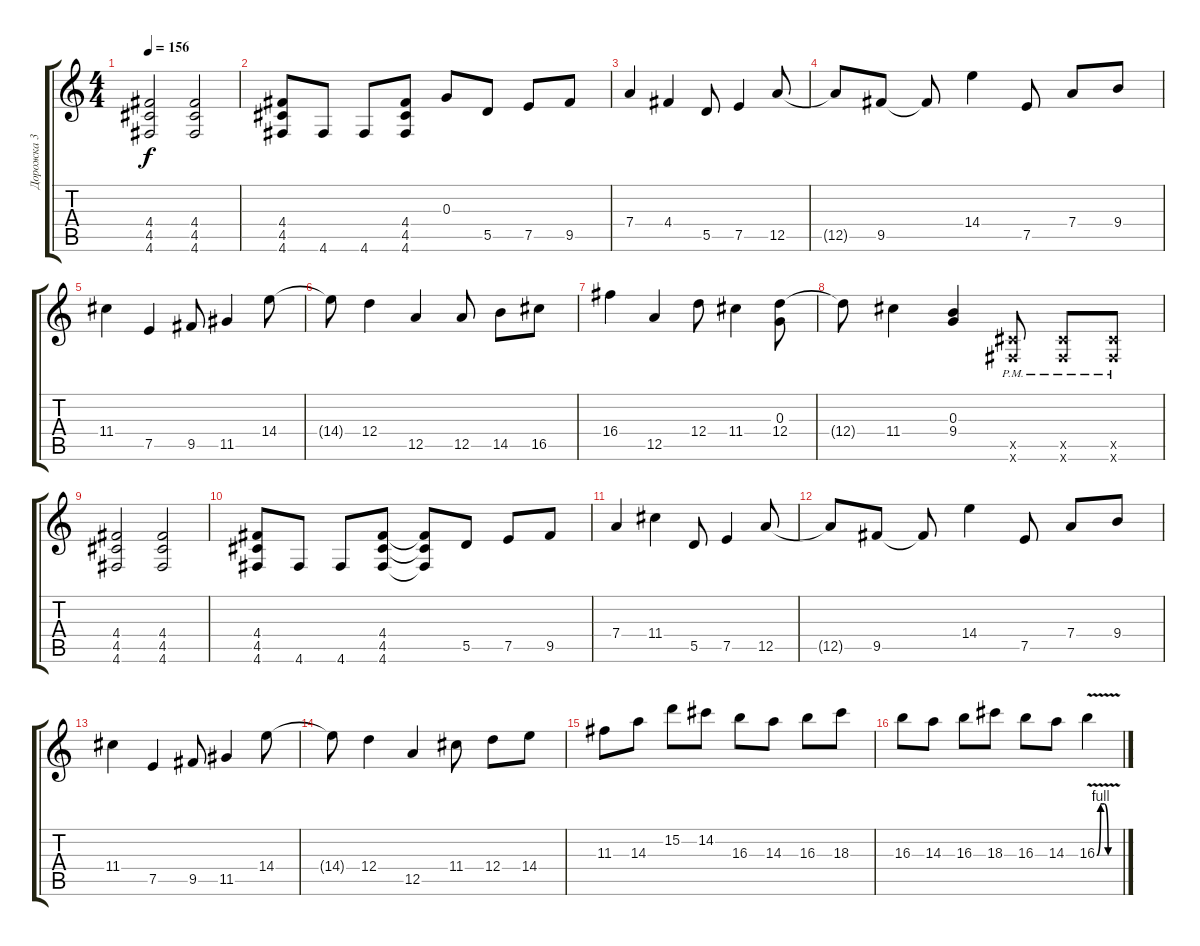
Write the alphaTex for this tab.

\track ("Дорожка 3" "Дорожка 3") {instrument distortionguitar}
\staff {score tabs}
\tuning (E4 B3 G3 D3 A2 D2) {hide}
\ts (4 4)
\tempo 156
\clef g2
\ks c
(4.4 4.5 4.6).2{dy f} (4.4 4.5 4.6).2 |
(4.4 4.5 4.6).8 4.6.8 4.6.8 (4.4 4.5 4.6).8 0.3.8 5.5.8 7.5.8 9.5.8 |
7.4.4 4.4.4 5.5.8 7.5.4 12.5.8 |
12.5{t}.8 9.5.8 9.5{t}.8 14.4.4 7.5.8 7.4.8 9.4.8 |
11.4.4 7.5.4 9.5.8 11.5.4 14.4.8 |
14.4{t}.8 12.4.4 12.5.4 12.5.8 14.5.8 16.5.8 |
16.4.4 12.5.4 12.4.8 11.4.4 (0.3 12.4).8 |
12.4{t}.8 11.4.4 (0.3 9.4).4 (4.5{pm x} 4.6{pm x}).8 (4.5{pm x} 4.6{pm x}).8 (4.5{pm x} 4.6{pm x}).8 |
(4.4 4.5 4.6).2 (4.4 4.5 4.6).2 |
(4.4 4.5 4.6).8 4.6.8 4.6.8 (4.4 4.5 4.6).8 (4.4{t} 4.5{t} 4.6{t}).8 5.5.8 7.5.8 9.5.8 |
7.4.4 11.4.4 5.5.8 7.5.4 12.5.8 |
12.5{t}.8 9.5.8 9.5{t}.8 14.4.4 7.5.8 7.4.8 9.4.8 |
11.4.4 7.5.4 9.5.8 11.5.4 14.4.8 |
14.4{t}.8 12.4.4 12.5.4 11.4.8 12.4.8 14.4.8 |
11.3.8 14.3.8 15.2.8 14.2.8 16.3.8 14.3.8 16.3.8 18.3.8 |
16.3.8 14.3.8 16.3.8 18.3.8 16.3.8 14.3.8 16.3{be (custom 0 0 10 4 20 4 30 0 60 0) v}.4
